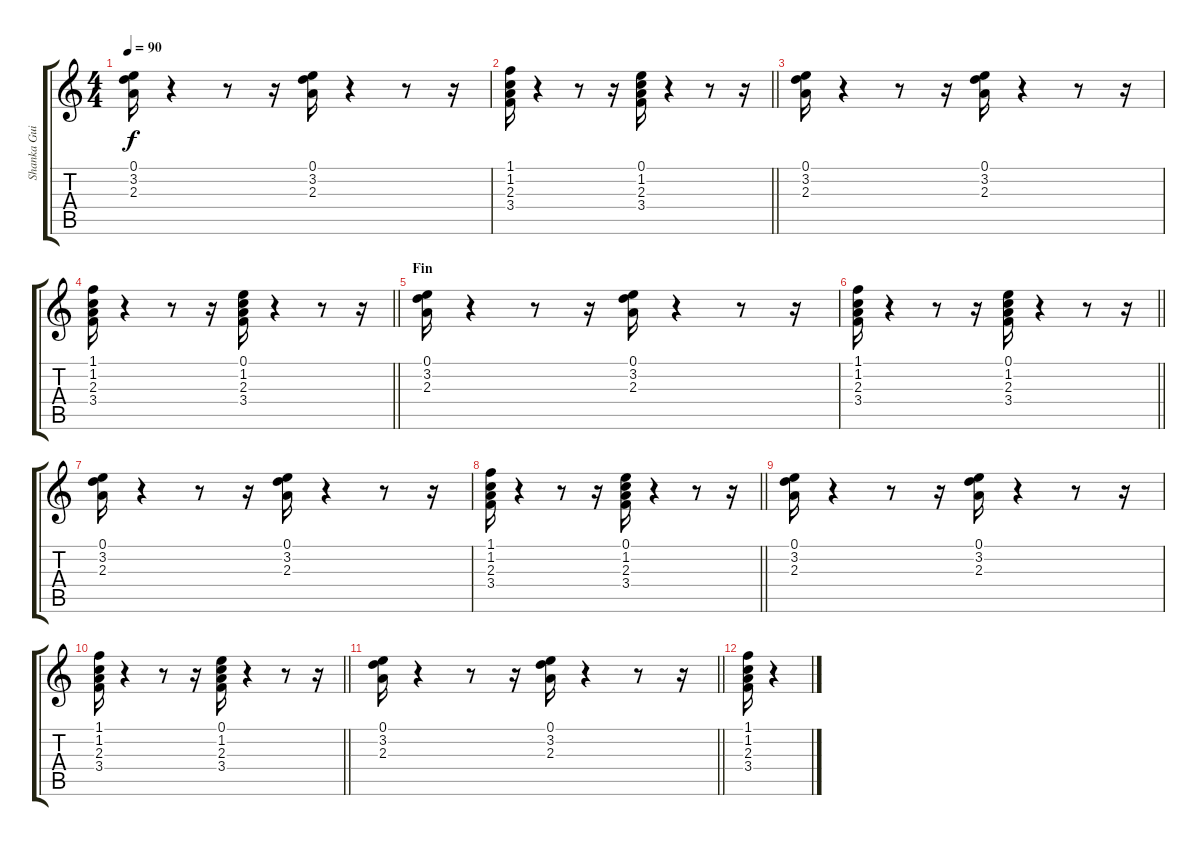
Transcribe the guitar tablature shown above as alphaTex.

\track ("Shanka Guitare 2" "Shanka Gui") {instrument acousticguitarsteel}
\staff {score tabs}
\tuning (E4 B3 G3 D3 A2 D2) {hide}
\ts (4 4)
\tempo 90
\clef g2
\ks c
(0.1 3.2 2.3).16{dy f} r.4 r.8 r.16 (0.1 3.2 2.3).16 r.4 r.8 r.16 |
\barLineRight lightlight
(1.1 1.2 2.3 3.4).16 r.4 r.8 r.16 (0.1 1.2 2.3 3.4).16 r.4 r.8 r.16 |
(0.1 3.2 2.3).16 r.4 r.8 r.16 (0.1 3.2 2.3).16 r.4 r.8 r.16 |
\barLineRight lightlight
(1.1 1.2 2.3 3.4).16 r.4 r.8 r.16 (0.1 1.2 2.3 3.4).16 r.4 r.8 r.16 |
\section ("" "Fin")
(0.1 3.2 2.3).16 r.4 r.8 r.16 (0.1 3.2 2.3).16 r.4 r.8 r.16 |
\barLineRight lightlight
(1.1 1.2 2.3 3.4).16 r.4 r.8 r.16 (0.1 1.2 2.3 3.4).16 r.4 r.8 r.16 |
(0.1 3.2 2.3).16 r.4 r.8 r.16 (0.1 3.2 2.3).16 r.4 r.8 r.16 |
\barLineRight lightlight
(1.1 1.2 2.3 3.4).16 r.4 r.8 r.16 (0.1 1.2 2.3 3.4).16 r.4 r.8 r.16 |
(0.1 3.2 2.3).16 r.4 r.8 r.16 (0.1 3.2 2.3).16 r.4 r.8 r.16 |
\barLineRight lightlight
(1.1 1.2 2.3 3.4).16 r.4 r.8 r.16 (0.1 1.2 2.3 3.4).16 r.4 r.8 r.16 |
\barLineRight lightlight
(0.1 3.2 2.3).16 r.4 r.8 r.16 (0.1 3.2 2.3).16 r.4 r.8 r.16 |
(1.1 1.2 2.3 3.4).16 r.4
